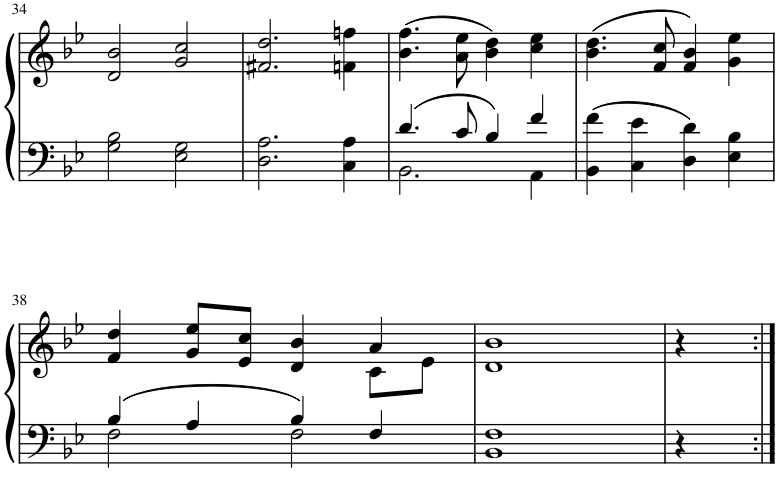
**kern	**kern
*part1	*part1
*staff2	*staff1
*I"Piano	*
*I'Pno.	*
!!LO:PB:g=z
*clefF4	*clefG2
*k[b-e-]	*k[b-e-]
*M4/4	*M4/4
=34	=34
2G\ 2B-\	2d/ 2b-/
2E-\ 2G\	2g/ 2cc/
=35	=35
2.D\ 2.A\	2.f#X/ 2.dd/
4C\ 4A\	4fn\ 4ffn\
=36	=36
*^	*
4.d/	2.BB-\	(4.b-\ 4.ff\
8c/	.	8a\ 8ee-\
4B-/	.	4b-\ 4dd\)
4f/	4AA\	4cc\ 4ee-\
*v	*v	*
=37	=37
4BB-\ 4f\	(4.b-\ 4.dd\
4C\ 4e-\	.
.	8f/ 8cc/
4D\ 4d\	4f/ 4b-/)
4E-\ 4B-\	4g\ 4ee-\
!!LO:LB:g=z
=38	=38
*^	*^
4B-/	2F\	4f/ 4dd/	2.ryy
4A/	.	8g/ 8ee-/L	.
.	.	8e-/ 8cc/J	.
4B-/	2F\	4d/ 4b-/	.
4F/	.	4a/	8c\L
.	.	.	8e-\J
*v	*v	*	*
*	*v	*v
=39	=39
1BB- 1F	1d 1b-
=40	=40
4r	4r
=:|!	=:|!
*-	*-
